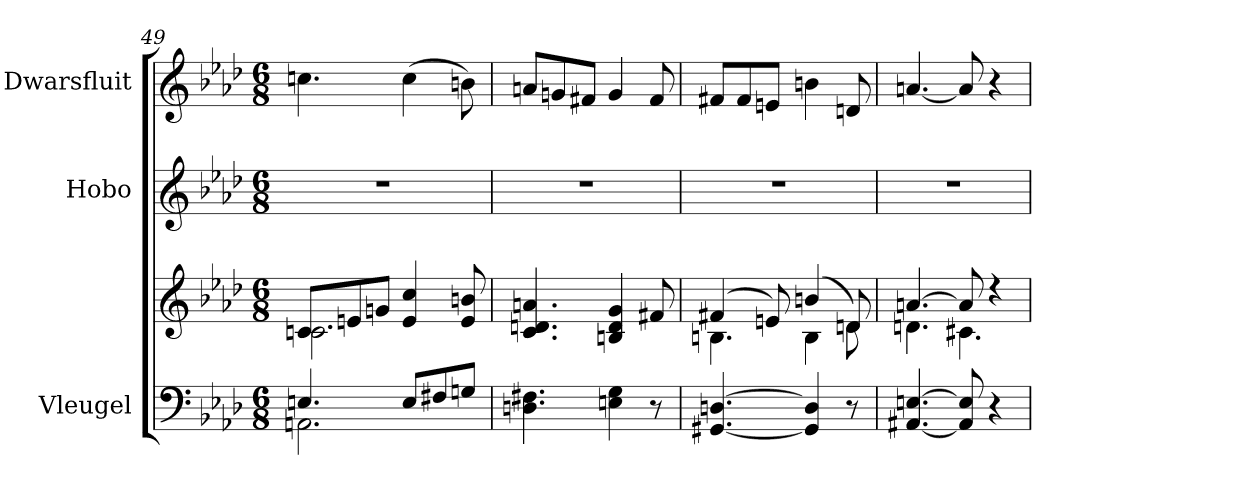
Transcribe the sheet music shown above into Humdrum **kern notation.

**kern	**kern	**kern	**kern
*part3	*part3	*part2	*part1
*staff4	*staff3	*staff2	*staff1
*I"Vleugel	*	*I"Hobo	*I"Dwarsfluit
*	*	*I'Ob.	*I'Fl.
!!LO:LB:g=z
*clefF4	*clefG2	*clefG2	*clefG2
*k[b-e-a-d-]	*k[b-e-a-d-]	*k[b-e-a-d-]	*k[b-e-a-d-]
*M6/8	*M6/8	*M6/8	*M6/8
*MM120	*MM120	*MM120	*MM120
=49	=49	=49	=49
*^	*^	*	*
4.En/	2.AAn\	8cn/L	2.c\	2.r	4.ccn\
.	.	8en/	.	.	.
.	.	8gn/J	.	.	.
8E/L	.	4e/ 4cc/	.	.	(4cc\
8F#X/	.	.	.	.	.
8Gn/J	.	8e/ 8bn/	.	.	8bn\)
*v	*v	*	*	*	*
*	*v	*v	*	*
=50	=50	=50	=50
4.Dn\ 4.F#X\	4.c/ 4.dn/ 4.an/	2.r	8an/L
.	.	.	8gn/
.	.	.	8f#X/J
4En\ 4G\	4Bn/ 4d/ 4g/	.	4g/
8r	8f#X/	.	8f#/
=51	=51	=51	=51
*	*^	*	*
[4.GG#X/ [4.Dn/	(4f#X/	4.Bn\	2.r	8f#X/L
.	.	.	.	8f#/
.	8en/)	.	.	8en/J
4GG#/] 4D/]	(4bn/	4B\	.	4bn\
8r	8dn/)	8d\	.	8dn/
=52	=52	=52	=52	=52
[4.AA#X/ [4.En/	[4.an/	4.dn\	2.r	[4.an/
8AA#/] 8E/]	8a/]	4.c#X\	.	8a/]
4r	4r	.	.	4r
*	*v	*v	*	*
=	=	=	=
*-	*-	*-	*-
